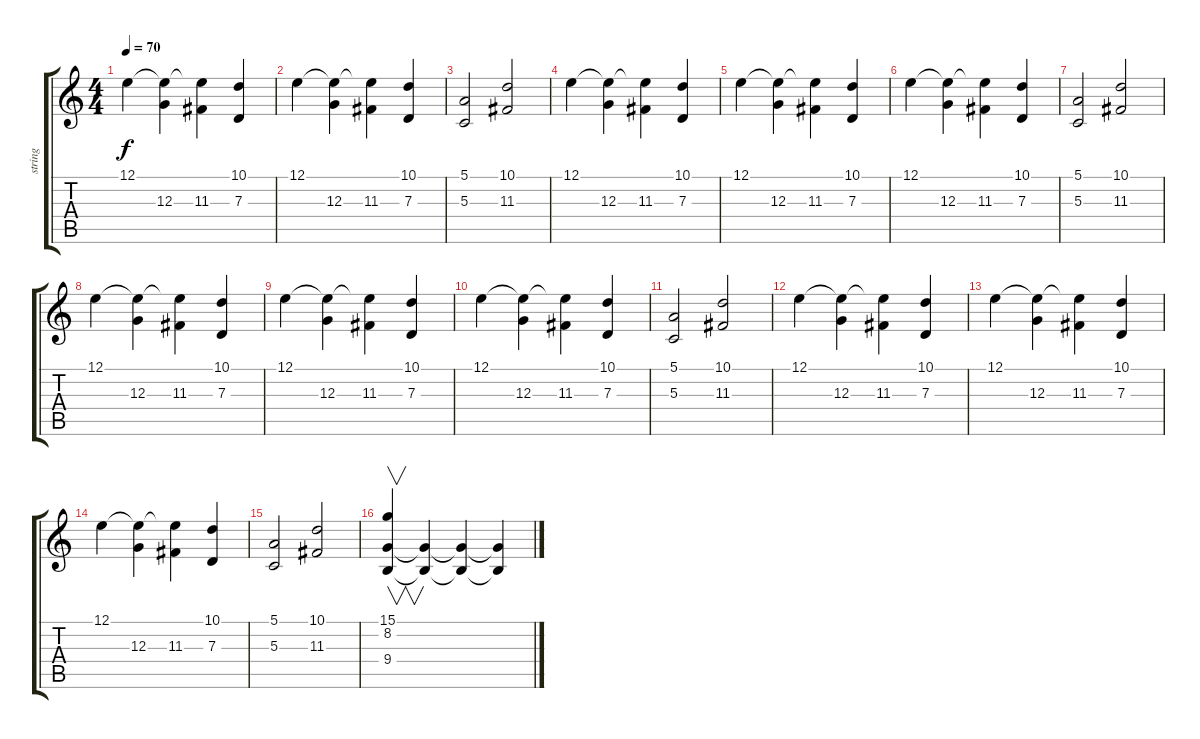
\track ("string" "string") {instrument stringensemble2}
\staff {score tabs}
\tuning (E4 B3 G3 D3 A2 E2) {hide}
\ts (4 4)
\tempo 70
\clef g2
\ks c
12.1.4{dy f} (12.1{t} 12.3).4 (12.1{t} 11.3).4 (10.1 7.3).4 |
12.1.4 (12.1{t} 12.3).4 (12.1{t} 11.3).4 (10.1 7.3).4 |
(5.1 5.3).2 (10.1 11.3).2 |
12.1.4 (12.1{t} 12.3).4 (12.1{t} 11.3).4 (10.1 7.3).4 |
12.1.4 (12.1{t} 12.3).4 (12.1{t} 11.3).4 (10.1 7.3).4 |
12.1.4 (12.1{t} 12.3).4 (12.1{t} 11.3).4 (10.1 7.3).4 |
(5.1 5.3).2 (10.1 11.3).2 |
12.1.4 (12.1{t} 12.3).4 (12.1{t} 11.3).4 (10.1 7.3).4 |
12.1.4 (12.1{t} 12.3).4 (12.1{t} 11.3).4 (10.1 7.3).4 |
12.1.4 (12.1{t} 12.3).4 (12.1{t} 11.3).4 (10.1 7.3).4 |
(5.1 5.3).2 (10.1 11.3).2 |
12.1.4 (12.1{t} 12.3).4 (12.1{t} 11.3).4 (10.1 7.3).4 |
12.1.4 (12.1{t} 12.3).4 (12.1{t} 11.3).4 (10.1 7.3).4 |
12.1.4 (12.1{t} 12.3).4 (12.1{t} 11.3).4 (10.1 7.3).4 |
(5.1 5.3).2 (10.1 11.3).2 |
(15.1 8.2 9.4).4{v} (8.2{t} 9.4{t}).4{volume 10} (8.2{t} 9.4{t}).4{volume 8} (8.2{t} 9.4{t}).4{volume 6}
